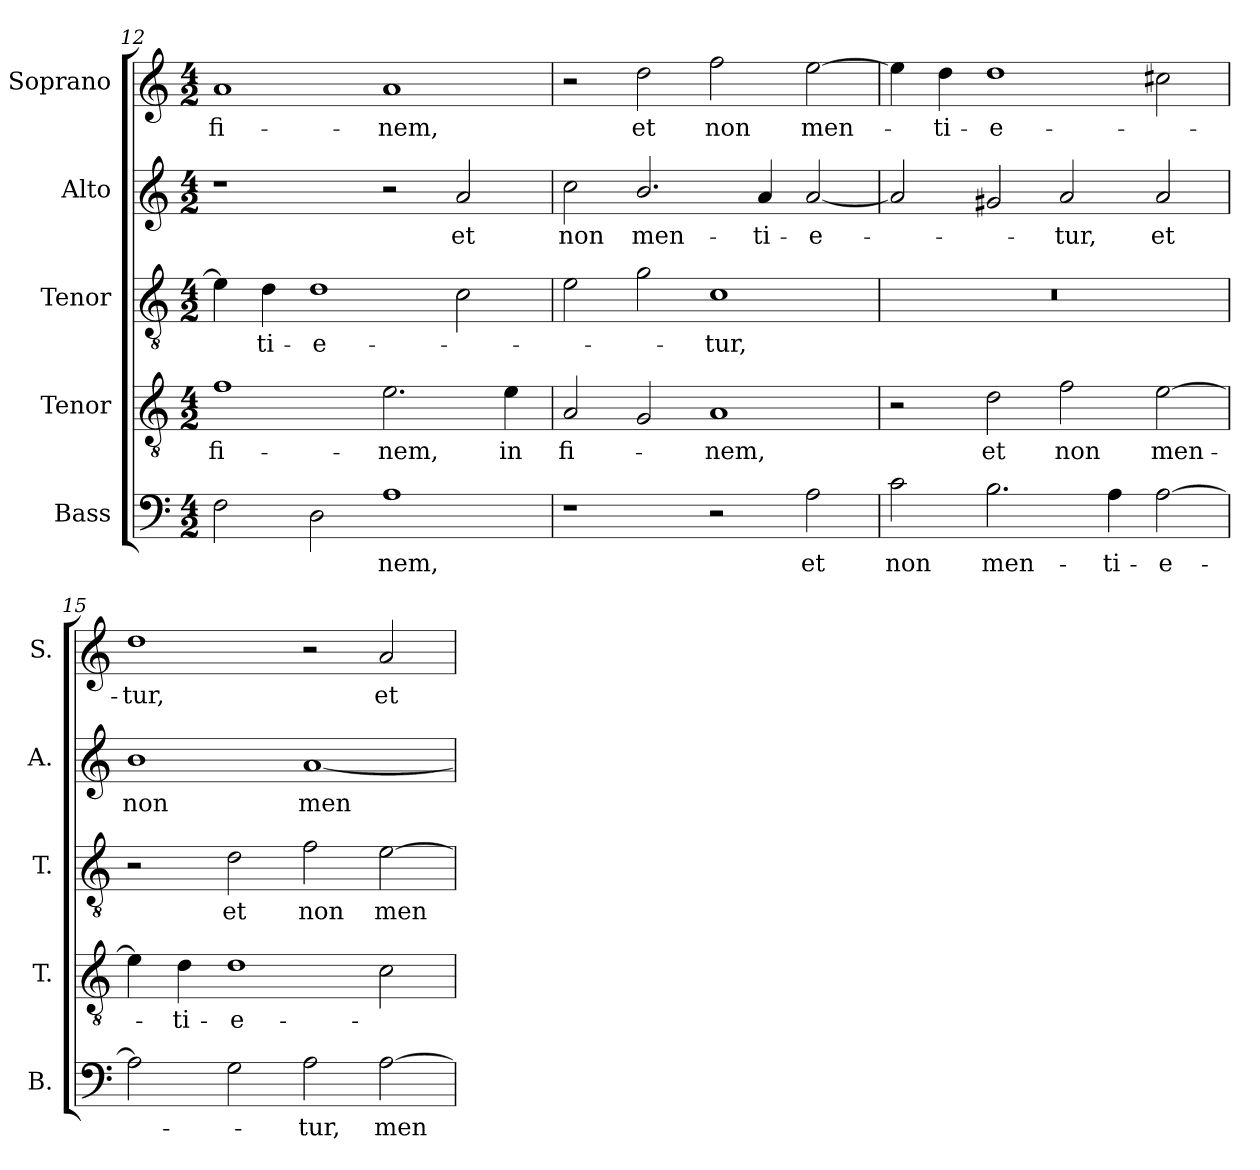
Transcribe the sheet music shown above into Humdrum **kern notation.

**kern	**text	**kern	**text	**kern	**text	**kern	**text	**kern	**text
*part5	*part5	*part4	*part4	*part3	*part3	*part2	*part2	*part1	*part1
*staff5	*staff5	*staff4	*staff4	*staff3	*staff3	*staff2	*staff2	*staff1	*staff1
*I"Bass	*	*I"Tenor	*	*I"Tenor	*	*I"Alto	*	*I"Soprano	*
*I'B.	*	*I'T.	*	*I'T.	*	*I'A.	*	*I'S.	*
*clefF4	*	*clefGv2	*	*clefGv2	*	*clefG2	*	*clefG2	*
*	*	*ITrd7c12	*	*ITrd7c12	*	*	*	*	*
*k[]	*	*k[]	*	*k[]	*	*k[]	*	*k[]	*
*C:	*	*C:	*	*C:	*	*C:	*	*C:	*
*M4/2	*	*M4/2	*	*M4/2	*	*M4/2	*	*M4/2	*
=12	=12	=12	=12	=12	=12	=12	=12	=12	=12
!	!	!	!LO:LY:b:color=#000000	!	!	!	!	!	!
!	!	!	!	!	!	!	!	!	!LO:LY:b:color=#000000
2Fi\	.	1Fi	fi-	4Ei\]	.	1r	.	1ai	fi-
!	!	!	!	!	!LO:LY:b:color=#000000	!	!	!	!
.	.	.	.	4Di\	-ti-	.	.	.	.
!	!	!	!	!	!LO:LY:b:color=#000000	!	!	!	!
2Di\	.	.	.	1Di	-e-	.	.	.	.
!	!LO:LY:b:color=#000000	!	!	!	!	!	!	!	!
!	!	!	!LO:LY:b:color=#000000	!	!	!	!	!	!
!	!	!	!	!	!	!	!	!	!LO:LY:b:color=#000000
1Ai	-nem,	2.Ei\	-nem,	.	.	2r	.	1ai	-nem,
!	!	!	!	!	!	!	!LO:LY:b:color=#000000	!	!
.	.	.	.	2Ci\	.	2ai/	et	.	.
!	!	!	!LO:LY:b:color=#000000	!	!	!	!	!	!
.	.	4Ei\	in	.	.	.	.	.	.
=13	=13	=13	=13	=13	=13	=13	=13	=13	=13
!	!	!	!LO:LY:b:color=#000000	!	!	!	!	!	!
!	!	!	!	!	!	!	!LO:LY:b:color=#000000	!	!
1r	.	2AAi/	fi-	2Ei\	.	2cci\	non	2r	.
!	!	!	!	!	!	!	!LO:LY:b:color=#000000	!	!
!	!	!	!	!	!	!	!	!	!LO:LY:b:color=#000000
.	.	2GGi/	.	2Gi\	.	2.bi/	men-	2ddi\	et
!	!	!	!LO:LY:b:color=#000000	!	!	!	!	!	!
!	!	!	!	!	!LO:LY:b:color=#000000	!	!	!	!
!	!	!	!	!	!	!	!	!	!LO:LY:b:color=#000000
2r	.	1AAi	-nem,	1Ci	-tur,	.	.	2ffi\	non
!	!	!	!	!	!	!	!LO:LY:b:color=#000000	!	!
.	.	.	.	.	.	4ai/	-ti-	.	.
!	!LO:LY:b:color=#000000	!	!	!	!	!	!	!	!
!	!	!	!	!	!	!	!LO:LY:b:color=#000000	!	!
!	!	!	!	!	!	!	!	!	!LO:LY:b:color=#000000
2Ai\	et	.	.	.	.	[2ai/	-e-	[2eei\	men-
=14	=14	=14	=14	=14	=14	=14	=14	=14	=14
!	!LO:LY:b:color=#000000	!	!	!LO:N:vis=1	!	!	!	!	!
2ci\	non	2r	.	0r	.	2ai/]	.	4eei\]	.
!	!	!	!	!	!	!	!	!	!LO:LY:b:color=#000000
.	.	.	.	.	.	.	.	4ddi\	-ti-
!	!LO:LY:b:color=#000000	!	!	!	!	!	!	!	!
!	!	!	!LO:LY:b:color=#000000	!	!	!	!	!	!
!	!	!	!	!	!	!	!	!	!LO:LY:b:color=#000000
2.Bi\	men-	2Di\	et	.	.	2g#Xi/	.	1ddi	-e-
!	!	!	!LO:LY:b:color=#000000	!	!	!	!	!	!
!	!	!	!	!	!	!	!LO:LY:b:color=#000000	!	!
.	.	2Fi\	non	.	.	2ai/	-tur,	.	.
!	!LO:LY:b:color=#000000	!	!	!	!	!	!	!	!
4Ai\	-ti-	.	.	.	.	.	.	.	.
!	!LO:LY:b:color=#000000	!	!	!	!	!	!	!	!
!	!	!	!LO:LY:b:color=#000000	!	!	!	!	!	!
!	!	!	!	!	!	!	!LO:LY:b:color=#000000	!	!
[2Ai\	-e-	[2Ei\	men-	.	.	2ai/	et	2cc#Xi\	.
!!LO:PB:g=z
=15	=15	=15	=15	=15	=15	=15	=15	=15	=15
!	!	!	!	!	!	!	!LO:LY:b:color=#000000	!	!
!	!	!	!	!	!	!	!	!	!LO:LY:b:color=#000000
2Ai\]	.	4Ei\]	.	2r	.	1bi	non	1ddi	-tur,
!	!	!	!LO:LY:b:color=#000000	!	!	!	!	!	!
.	.	4Di\	-ti-	.	.	.	.	.	.
!	!	!	!LO:LY:b:color=#000000	!	!	!	!	!	!
!	!	!	!	!	!LO:LY:b:color=#000000	!	!	!	!
2Gi\	.	1Di	-e-	2Di\	et	.	.	.	.
!	!LO:LY:b:color=#000000	!	!	!	!	!	!	!	!
!	!	!	!	!	!LO:LY:b:color=#000000	!	!	!	!
!	!	!	!	!	!	!	!LO:LY:b:color=#000000	!	!
2Ai\	-tur,	.	.	2Fi\	non	[1ai	men-	2r	.
!	!LO:LY:b:color=#000000	!	!	!	!	!	!	!	!
!	!	!	!	!	!LO:LY:b:color=#000000	!	!	!	!
!	!	!	!	!	!	!	!	!	!LO:LY:b:color=#000000
[2Ai\	men-	2Ci\	.	[2Ei\	men-	.	.	2ai/	et
=	=	=	=	=	=	=	=	=	=
*-	*-	*-	*-	*-	*-	*-	*-	*-	*-
